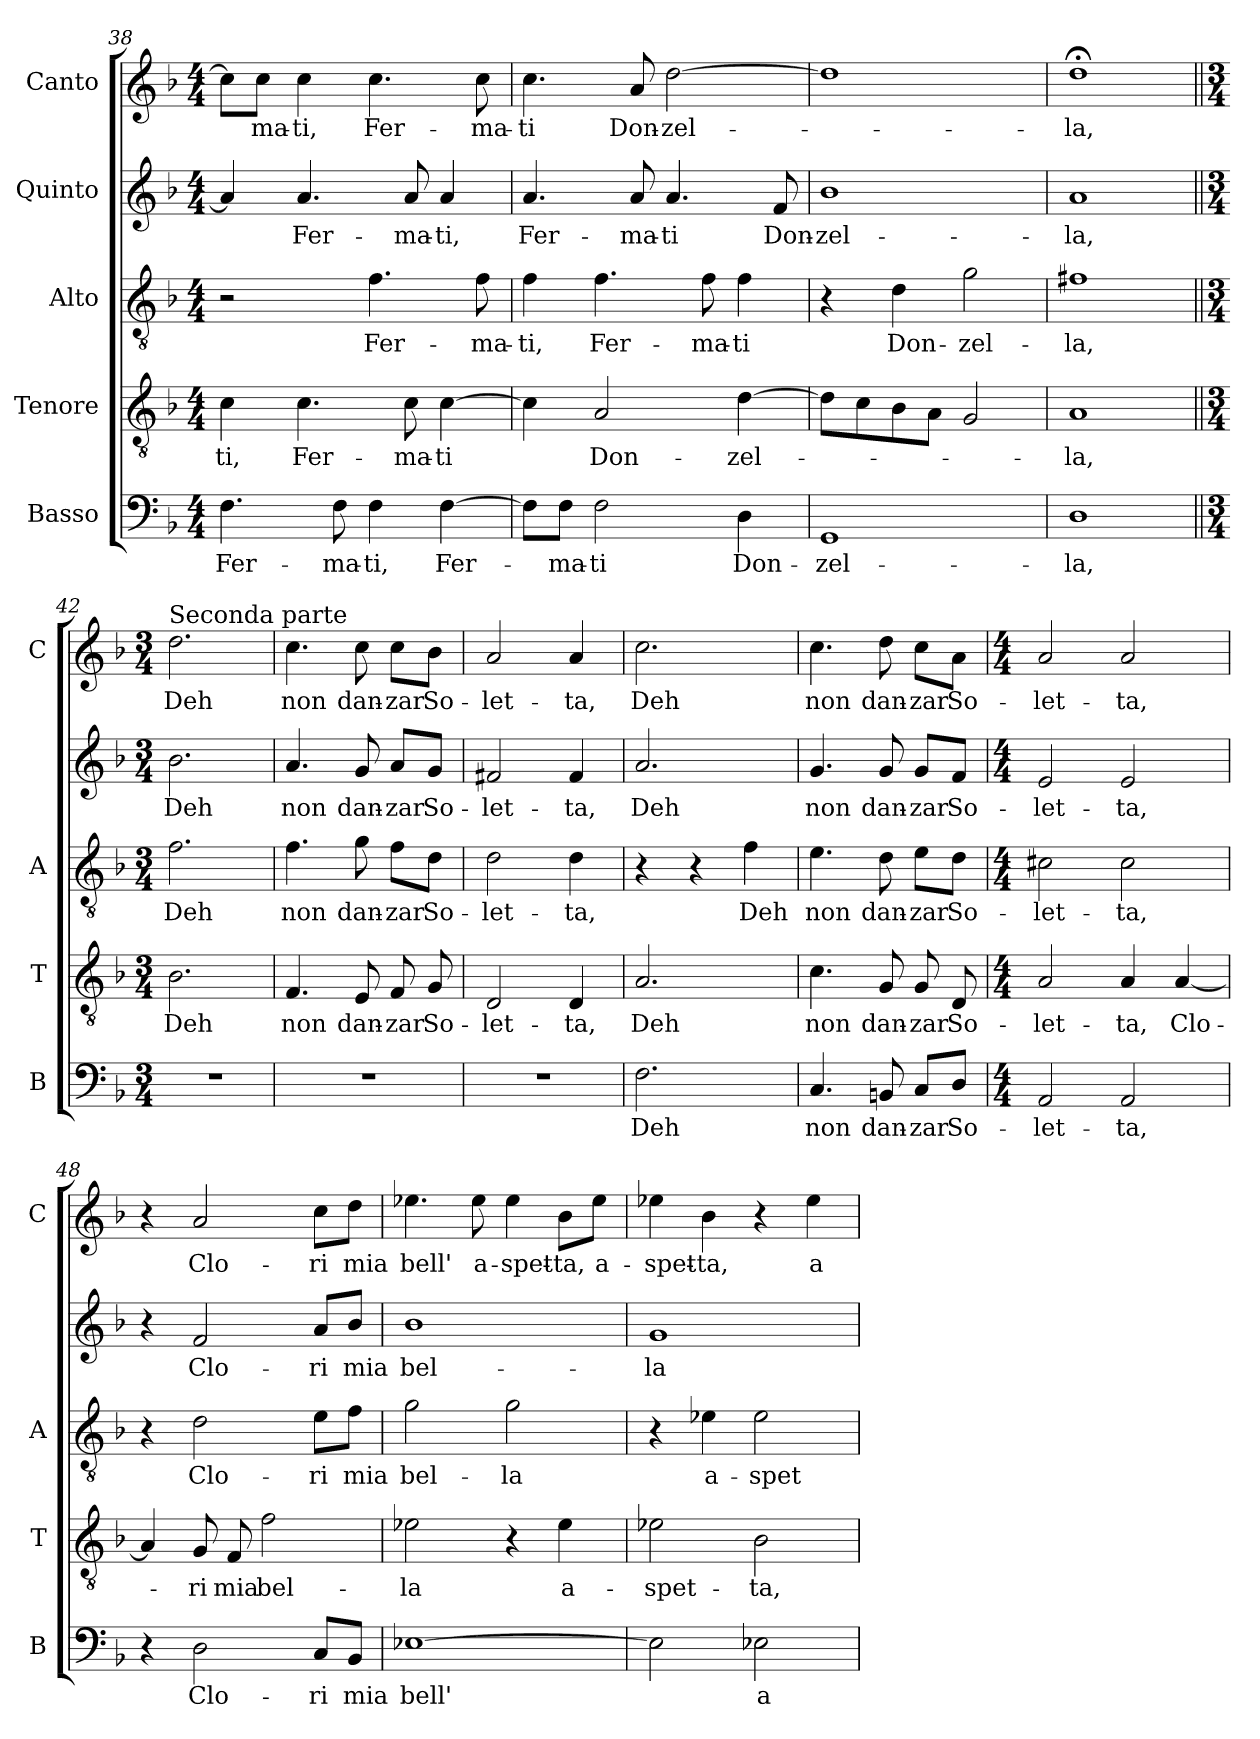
**kern	**text	**kern	**text	**kern	**text	**kern	**text	**kern	**text
*part5	*part5	*part4	*part4	*part3	*part3	*part2	*part2	*part1	*part1
*staff5	*staff5	*staff4	*staff4	*staff3	*staff3	*staff2	*staff2	*staff1	*staff1
*I"Basso	*	*I"Tenore	*	*I"Alto	*	*I"Quinto	*	*I"Canto	*
*I'B	*	*I'T	*	*I'A	*	*	*	*I'C	*
*clefF4	*	*clefGv2	*	*clefGv2	*	*clefG2	*	*clefG2	*
*k[b-]	*	*k[b-]	*	*k[b-]	*	*k[b-]	*	*k[b-]	*
*F:	*	*F:	*	*F:	*	*F:	*	*F:	*
*M4/4	*	*M4/4	*	*M4/4	*	*M4/4	*	*M4/4	*
=38	=38	=38	=38	=38	=38	=38	=38	=38	=38
!	!LO:LY:b	!	!LO:LY:b	!	!	!	!	!	!
4.F\	Fer-	4c\	-ti,	2r	.	4a/]	.	8cc\L]	.
!	!	!	!	!	!	!	!	!	!LO:LY:b
.	.	.	.	.	.	.	.	8cc\J	-ma-
!	!	!	!LO:LY:b	!	!	!	!LO:LY:b	!	!LO:LY:b
.	.	4.c\	Fer-	.	.	4.a/	Fer-	4cc\	-ti,
!	!LO:LY:b	!	!	!	!	!	!	!	!
8F\	-ma-	.	.	.	.	.	.	.	.
!	!LO:LY:b	!	!	!	!LO:LY:b	!	!	!	!LO:LY:b
4F\	-ti,	.	.	4.f\	Fer-	.	.	4.cc\	Fer-
!	!	!	!LO:LY:b	!	!	!	!LO:LY:b	!	!
.	.	8c\	-ma-	.	.	8a/	-ma-	.	.
!	!LO:LY:b	!	!LO:LY:b	!	!	!	!LO:LY:b	!	!
[4F\	Fer-	[4c\	-ti	.	.	4a/	-ti,	.	.
!	!	!	!	!	!LO:LY:b	!	!	!	!LO:LY:b
.	.	.	.	8f\	-ma-	.	.	8cc\	-ma-
=39	=39	=39	=39	=39	=39	=39	=39	=39	=39
!	!	!	!	!	!LO:LY:b	!	!LO:LY:b	!	!LO:LY:b
8F\L]	.	4c\]	.	4f\	-ti,	4.a/	Fer-	4.cc\	-ti
!	!LO:LY:b	!	!	!	!	!	!	!	!
8F\J	-ma-	.	.	.	.	.	.	.	.
!	!LO:LY:b	!	!LO:LY:b	!	!LO:LY:b	!	!	!	!
2F\	-ti	2A/	Don-	4.f\	Fer-	.	.	.	.
!	!	!	!	!	!	!	!LO:LY:b	!	!LO:LY:b
.	.	.	.	.	.	8a/	-ma-	8a/	Don-
!	!	!	!	!	!	!	!LO:LY:b	!	!LO:LY:b
.	.	.	.	.	.	4.a/	-ti	[2dd\	-zel-
!	!	!	!	!	!LO:LY:b	!	!	!	!
.	.	.	.	8f\	-ma-	.	.	.	.
!	!LO:LY:b	!	!LO:LY:b	!	!LO:LY:b	!	!	!	!
4D\	Don-	[4d\	-zel-	4f\	-ti	.	.	.	.
!	!	!	!	!	!	!	!LO:LY:b	!	!
.	.	.	.	.	.	8f/	Don-	.	.
!!LO:LB:g=z
=40	=40	=40	=40	=40	=40	=40	=40	=40	=40
!	!LO:LY:b	!	!	!	!	!	!LO:LY:b	!	!
1GG	-zel-	8d\L]	.	4r	.	1b-	-zel-	1dd]	.
.	.	8c\	.	.	.	.	.	.	.
!	!	!	!	!	!LO:LY:b	!	!	!	!
.	.	8B-\	.	4d\	Don-	.	.	.	.
.	.	8A\J	.	.	.	.	.	.	.
!	!	!	!	!	!LO:LY:b	!	!	!	!
.	.	2G/	.	2g\	-zel-	.	.	.	.
=41	=41	=41	=41	=41	=41	=41	=41	=41	=41
!	!LO:LY:b	!	!LO:LY:b	!	!LO:LY:b	!	!LO:LY:b	!	!LO:LY:b
1D	-la,	1A	-la,	1f#X	-la,	1a	-la,	1dd;<	-la,
=42||	=42||	=42||	=42||	=42||	=42||	=42||	=42||	=42||	=42||
*M3/4	*	*M3/4	*	*M3/4	*	*M3/4	*	*M3/4	*
!	!	!	!	!	!	!	!	!LO:TX:a:t=Seconda parte	!
!	!	!	!LO:LY:b	!	!LO:LY:b	!	!LO:LY:b	!	!LO:LY:b
2.r	.	2.B-\	Deh	2.f\	Deh	2.b-\	Deh	2.dd\	Deh
=43	=43	=43	=43	=43	=43	=43	=43	=43	=43
!	!	!	!LO:LY:b	!	!LO:LY:b	!	!LO:LY:b	!	!LO:LY:b
2.r	.	4.F/	non	4.f\	non	4.a/	non	4.cc\	non
!	!	!	!LO:LY:b	!	!LO:LY:b	!	!LO:LY:b	!	!LO:LY:b
.	.	8E/	dan-	8g\	dan-	8g/	dan-	8cc\	dan-
!	!	!	!LO:LY:b	!	!LO:LY:b	!	!LO:LY:b	!	!LO:LY:b
.	.	8F/	-zar	8f\L	-zar	8a/L	-zar	8cc\L	-zar
!	!	!	!LO:LY:b	!	!LO:LY:b	!	!LO:LY:b	!	!LO:LY:b
.	.	8G/	So-	8d\J	So-	8g/J	So-	8b-\J	So-
=44	=44	=44	=44	=44	=44	=44	=44	=44	=44
!	!	!	!LO:LY:b	!	!LO:LY:b	!	!LO:LY:b	!	!LO:LY:b
2.r	.	2D/	-let-	2d\	-let-	2f#X/	-let-	2a/	-let-
!	!	!	!LO:LY:b	!	!LO:LY:b	!	!LO:LY:b	!	!LO:LY:b
.	.	4D/	-ta,	4d\	-ta,	4f#/	-ta,	4a/	-ta,
=45	=45	=45	=45	=45	=45	=45	=45	=45	=45
!	!LO:LY:b	!	!LO:LY:b	!	!	!	!LO:LY:b	!	!LO:LY:b
2.F\	Deh	2.A/	Deh	4r	.	2.a/	Deh	2.cc\	Deh
.	.	.	.	4r	.	.	.	.	.
!	!	!	!	!	!LO:LY:b	!	!	!	!
.	.	.	.	4f\	Deh	.	.	.	.
=46	=46	=46	=46	=46	=46	=46	=46	=46	=46
!	!LO:LY:b	!	!LO:LY:b	!	!LO:LY:b	!	!LO:LY:b	!	!LO:LY:b
4.C/	non	4.c\	non	4.e\	non	4.g/	non	4.cc\	non
!	!LO:LY:b	!	!LO:LY:b	!	!LO:LY:b	!	!LO:LY:b	!	!LO:LY:b
8BBn/	dan-	8G/	dan-	8d\	dan-	8g/	dan-	8dd\	dan-
!	!LO:LY:b	!	!LO:LY:b	!	!LO:LY:b	!	!LO:LY:b	!	!LO:LY:b
8C/L	-zar	8G/	-zar	8e\L	-zar	8g/L	-zar	8cc\L	-zar
!	!LO:LY:b	!	!LO:LY:b	!	!LO:LY:b	!	!LO:LY:b	!	!LO:LY:b
8D/J	So-	8D/	So-	8d\J	So-	8f/J	So-	8a\J	So-
=47	=47	=47	=47	=47	=47	=47	=47	=47	=47
*M4/4	*	*M4/4	*	*M4/4	*	*M4/4	*	*M4/4	*
!	!LO:LY:b	!	!LO:LY:b	!	!LO:LY:b	!	!LO:LY:b	!	!LO:LY:b
2AA/	-let-	2A/	-let-	2c#X\	-let-	2e/	-let-	2a/	-let-
!	!LO:LY:b	!	!LO:LY:b	!	!LO:LY:b	!	!LO:LY:b	!	!LO:LY:b
2AA/	-ta,	4A/	-ta,	2c#\	-ta,	2e/	-ta,	2a/	-ta,
!	!	!	!LO:LY:b	!	!	!	!	!	!
.	.	[4A/	Clo-	.	.	.	.	.	.
!!LO:LB:g=z
=48	=48	=48	=48	=48	=48	=48	=48	=48	=48
4r	.	4A/]	.	4r	.	4r	.	4r	.
!	!LO:LY:b	!	!LO:LY:b	!	!LO:LY:b	!	!LO:LY:b	!	!LO:LY:b
2D\	Clo-	8G/	-ri	2d\	Clo-	2f/	Clo-	2a/	Clo-
!	!	!	!LO:LY:b	!	!	!	!	!	!
.	.	8F/	mia	.	.	.	.	.	.
!	!	!	!LO:LY:b	!	!	!	!	!	!
.	.	2f\	bel-	.	.	.	.	.	.
!	!LO:LY:b	!	!	!	!LO:LY:b	!	!LO:LY:b	!	!LO:LY:b
8C/L	-ri	.	.	8e\L	-ri	8a/L	-ri	8cc\L	-ri
!	!LO:LY:b	!	!	!	!LO:LY:b	!	!LO:LY:b	!	!LO:LY:b
8BB-/J	mia	.	.	8f\J	mia	8b-/J	mia	8dd\J	mia
=49	=49	=49	=49	=49	=49	=49	=49	=49	=49
!	!LO:LY:b	!	!LO:LY:b	!	!LO:LY:b	!	!LO:LY:b	!	!LO:LY:b
[1E-X	bell'	2e-X\	-la	2g\	bel-	1b-	bel-	4.ee-X\	bell'
!	!	!	!	!	!	!	!	!	!LO:LY:b
.	.	.	.	.	.	.	.	8ee-\	a-
!	!	!	!	!	!LO:LY:b	!	!	!	!LO:LY:b
.	.	4r	.	2g\	-la	.	.	4ee-\	-spet-
!	!	!	!LO:LY:b	!	!	!	!	!	!LO:LY:b
.	.	4e-\	a-	.	.	.	.	8b-\L	-ta,
!	!	!	!	!	!	!	!	!	!LO:LY:b
.	.	.	.	.	.	.	.	8ee-\J	a-
=50	=50	=50	=50	=50	=50	=50	=50	=50	=50
!	!	!	!LO:LY:b	!	!	!	!LO:LY:b	!	!LO:LY:b
2E-\]	.	2e-X\	-spet-	4r	.	1g	-la	4ee-X\	-spet-
!	!	!	!	!	!LO:LY:b	!	!	!	!LO:LY:b
.	.	.	.	4e-X\	a-	.	.	4b-\	-ta,
!	!LO:LY:b	!	!LO:LY:b	!	!LO:LY:b	!	!	!	!
2E-X\	a-	2B-\	-ta,	2e-\	-spet-	.	.	4r	.
!	!	!	!	!	!	!	!	!	!LO:LY:b
.	.	.	.	.	.	.	.	4ee-\	a-
=	=	=	=	=	=	=	=	=	=
*-	*-	*-	*-	*-	*-	*-	*-	*-	*-
